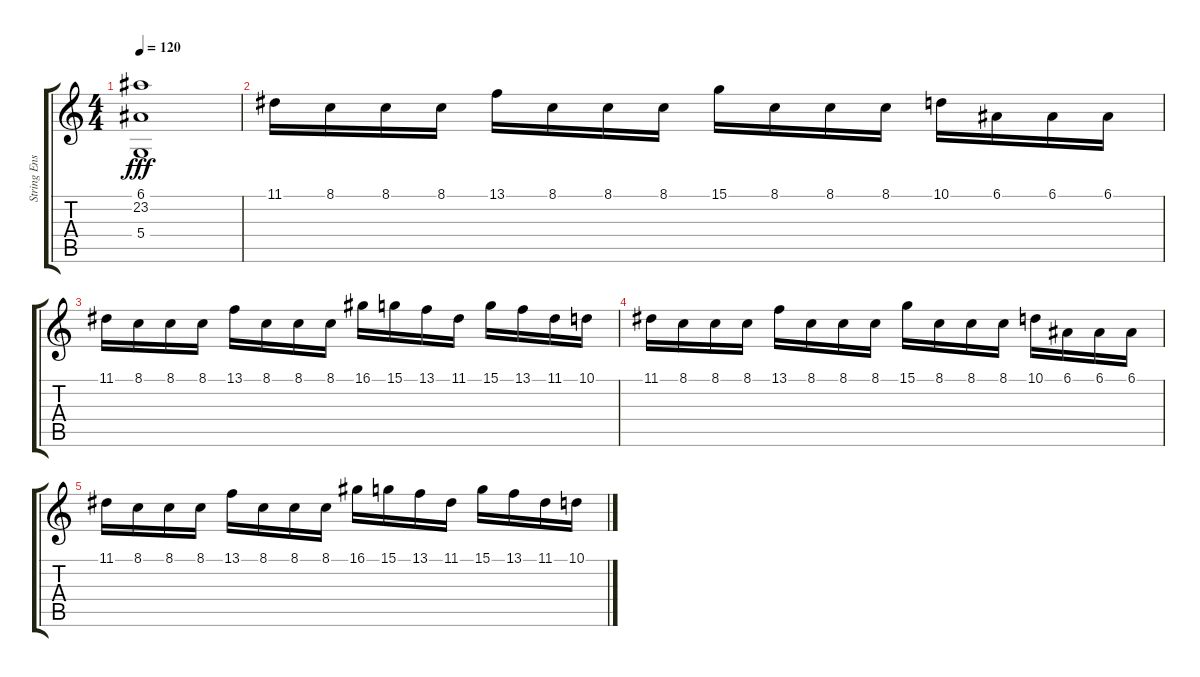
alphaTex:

\track ("String Ensemble" "String Ens") {instrument stringensemble1}
\staff {score tabs}
\tuning (E4 B3 G3 D3 A2 D2) {hide}
\ts (4 4)
\tempo 120
\clef g2
\ks c
(6.1 23.2 5.4).1{dy fff} |
11.1.16 8.1.16 8.1.16 8.1.16 13.1.16 8.1.16 8.1.16 8.1.16 15.1.16 8.1.16 8.1.16 8.1.16 10.1.16 6.1.16 6.1.16 6.1.16 |
11.1.16 8.1.16 8.1.16 8.1.16 13.1.16 8.1.16 8.1.16 8.1.16 16.1.16 15.1.16 13.1.16 11.1.16 15.1.16 13.1.16 11.1.16 10.1.16 |
11.1.16 8.1.16 8.1.16 8.1.16 13.1.16 8.1.16 8.1.16 8.1.16 15.1.16 8.1.16 8.1.16 8.1.16 10.1.16 6.1.16 6.1.16 6.1.16 |
11.1.16 8.1.16 8.1.16 8.1.16 13.1.16 8.1.16 8.1.16 8.1.16 16.1.16 15.1.16 13.1.16 11.1.16 15.1.16 13.1.16 11.1.16 10.1.16
